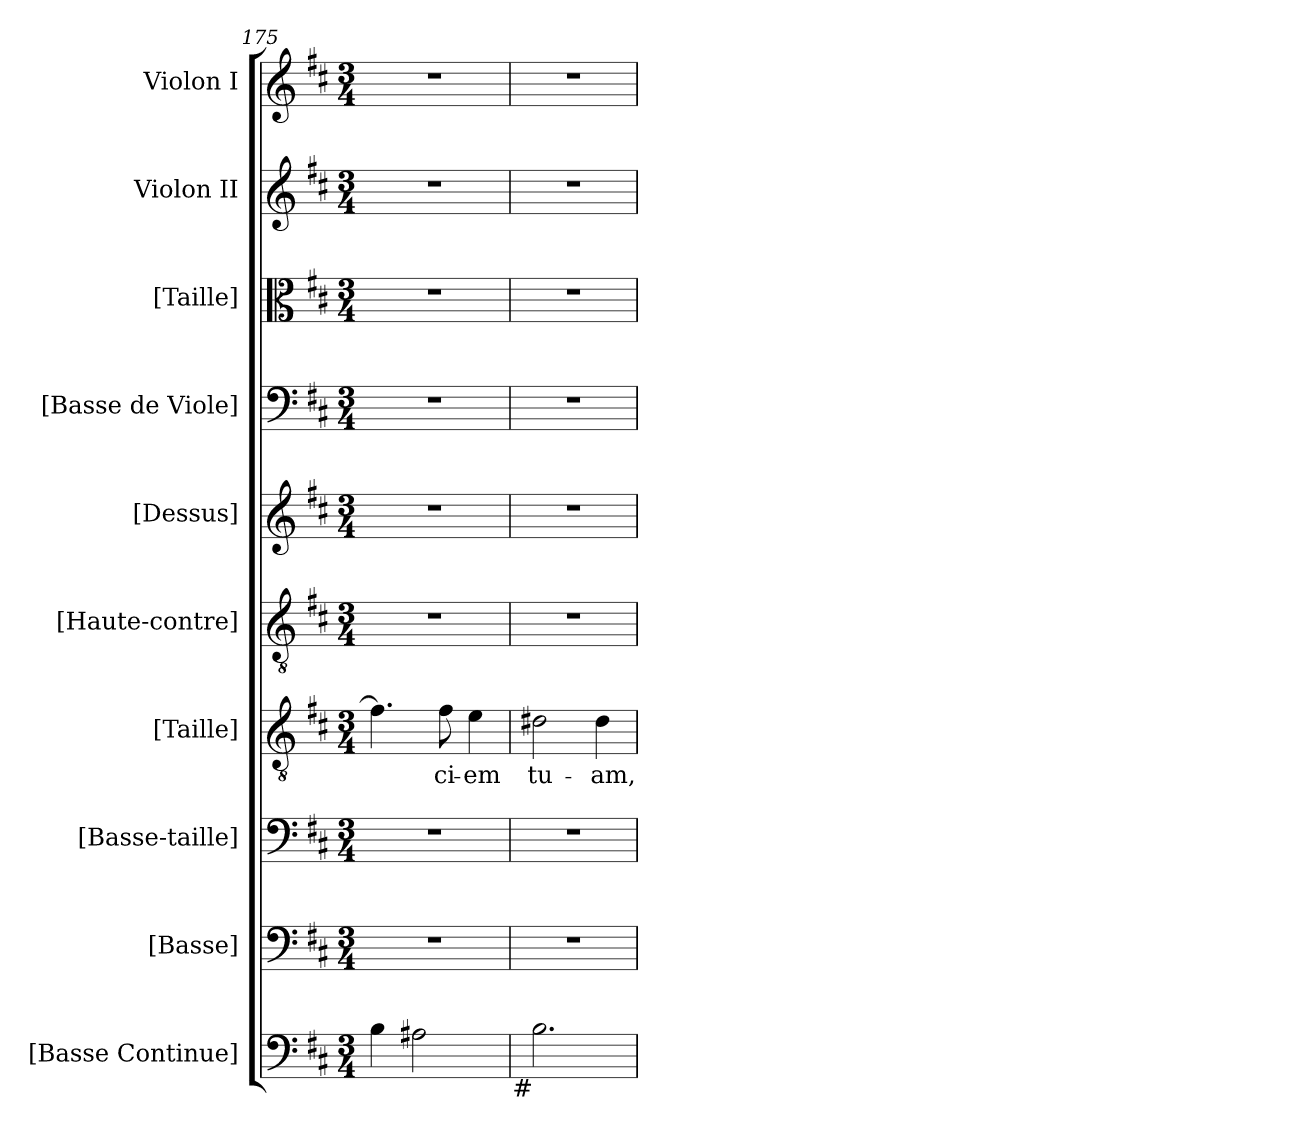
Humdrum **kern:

**kern	**kern	**kern	**kern	**text	**kern	**kern	**kern	**kern	**kern	**kern
*part10	*part9	*part8	*part7	*part7	*part6	*part5	*part4	*part3	*part2	*part1
*staff10	*staff9	*staff8	*staff7	*staff7	*staff6	*staff5	*staff4	*staff3	*staff2	*staff1
*I"[Basse Continue]	*I"[Basse]	*I"[Basse-taille]	*I"[Taille]	*	*I"[Haute-contre]	*I"[Dessus]	*I"[Basse de Viole]	*I"[Taille]	*I"Violon II	*I"Violon I
*I'B.c.	*I'B.	*I'B.t.	*I'T.	*	*I'H.C.	*I'D.	*	*	*I'Vln. II	*I'Vln. I
*clefF4	*clefF4	*clefF4	*clefGv2	*	*clefGv2	*clefG2	*clefF4	*clefC3	*clefG2	*clefG2
*	*	*	*ITrd7c12	*	*ITrd7c12	*	*	*	*	*
*k[f#c#]	*k[f#c#]	*k[f#c#]	*k[f#c#]	*	*k[f#c#]	*k[f#c#]	*k[f#c#]	*k[f#c#]	*k[f#c#]	*k[f#c#]
*D:	*D:	*D:	*D:	*	*D:	*D:	*D:	*D:	*D:	*D:
*M3/4	*M3/4	*M3/4	*M3/4	*	*M3/4	*M3/4	*M3/4	*M3/4	*M3/4	*M3/4
=175	=175	=175	=175	=175	=175	=175	=175	=175	=175	=175
!	!LO:N:vis=1	!LO:N:vis=1	!	!	!LO:N:vis=1	!LO:N:vis=1	!LO:N:vis=1	!LO:N:vis=1	!LO:N:vis=1	!LO:N:vis=1
4Bi\	2.r	2.r	4.F#i\]	.	2.r	2.r	2.r	2.r	2.r	2.r
2A#Xi\	.	.	.	.	.	.	.	.	.	.
!	!	!	!	!LO:LY:b:color=#000000	!	!	!	!	!	!
.	.	.	8F#i\	-ci-	.	.	.	.	.	.
!	!	!	!	!LO:LY:b:color=#000000	!	!	!	!	!	!
.	.	.	4Ei\	-em	.	.	.	.	.	.
=176	=176	=176	=176	=176	=176	=176	=176	=176	=176	=176
!	!LO:N:vis=1	!LO:N:vis=1	!	!	!	!	!	!	!	!
!LO:TX:b:rj:t=#	!	!	!	!	!	!	!	!	!	!
!	!	!	!	!LO:LY:b:color=#000000	!LO:N:vis=1	!LO:N:vis=1	!LO:N:vis=1	!LO:N:vis=1	!LO:N:vis=1	!LO:N:vis=1
2.Bi\	2.r	2.r	2D#Xi\	tu-	2.r	2.r	2.r	2.r	2.r	2.r
!	!	!	!	!LO:LY:b:color=#000000	!	!	!	!	!	!
.	.	.	4D#i\	-am,	.	.	.	.	.	.
=	=	=	=	=	=	=	=	=	=	=
*-	*-	*-	*-	*-	*-	*-	*-	*-	*-	*-
